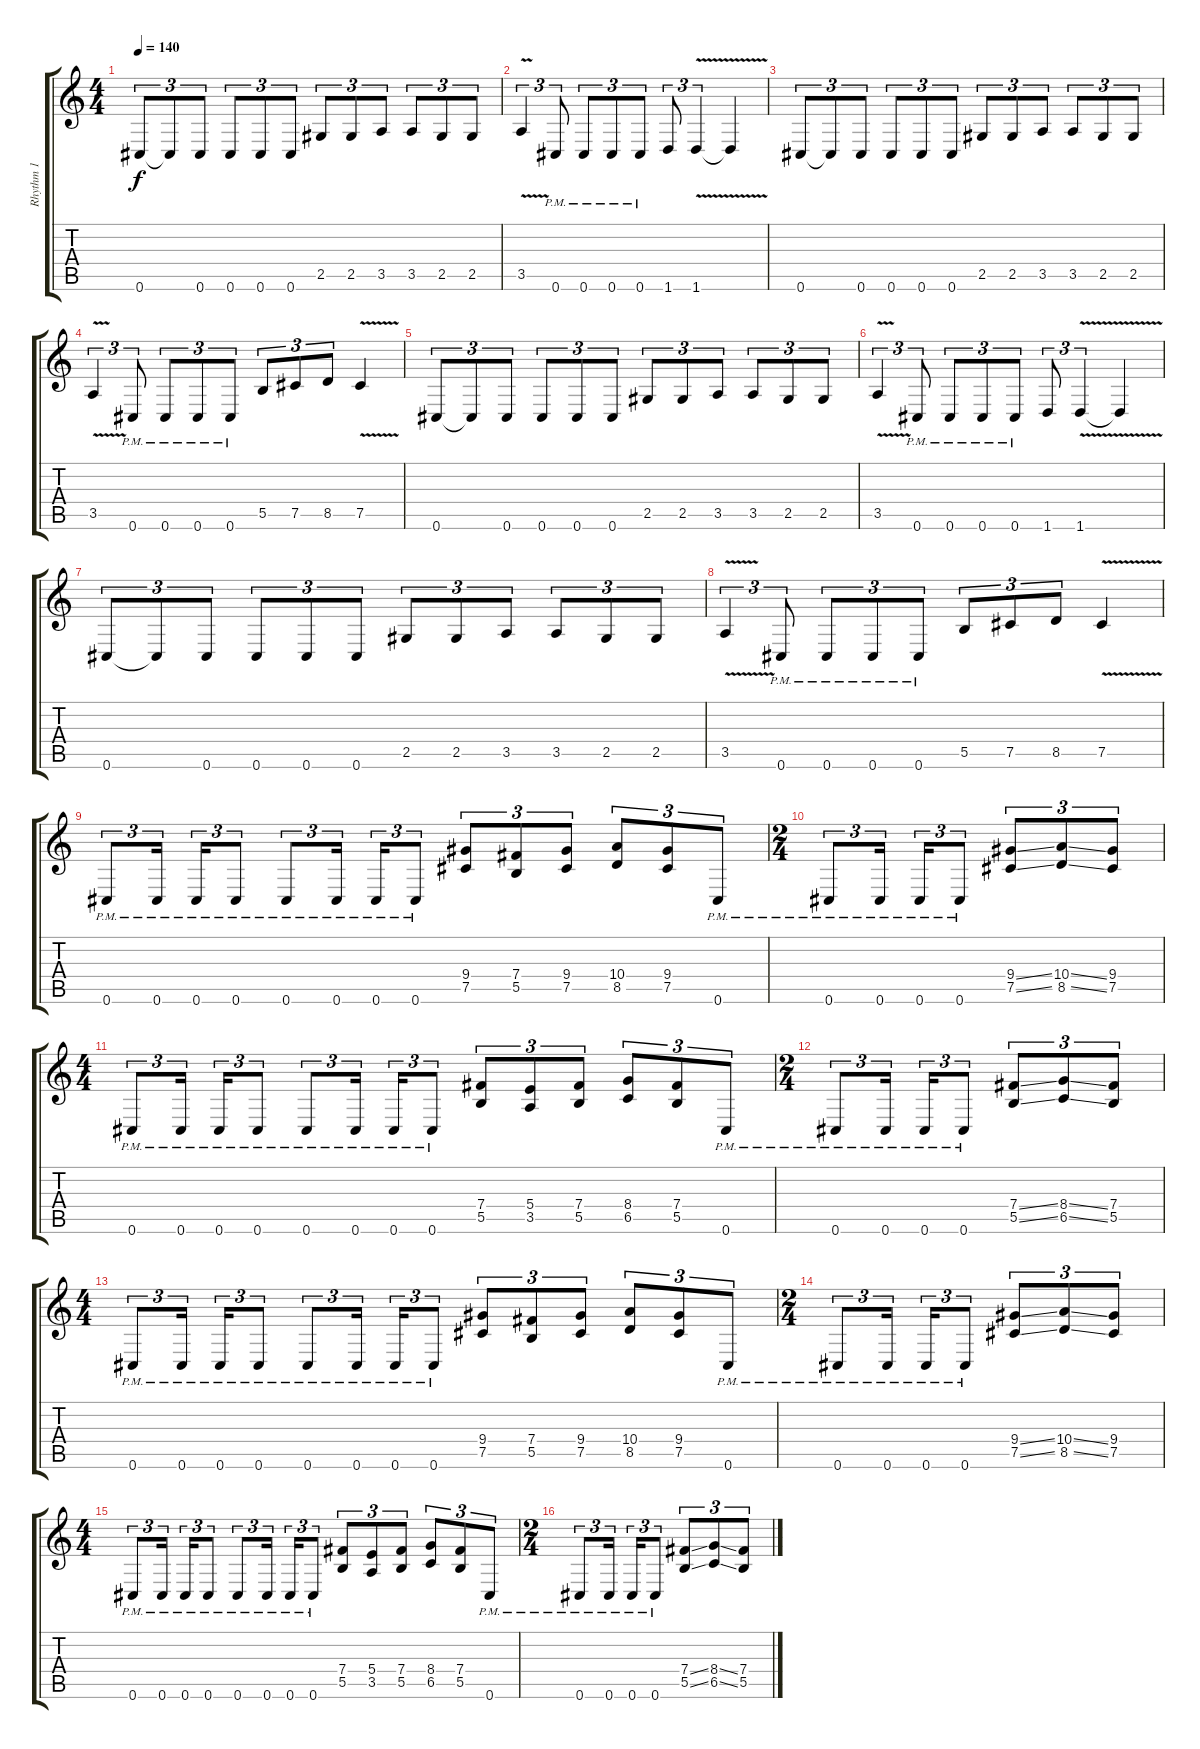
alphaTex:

\track ("Rhythm 1" "Rhythm 1") {instrument distortionguitar}
\staff {score tabs}
\tuning (Db4 Ab3 E3 B2 Gb2 Db2) {hide}
\ts (4 4)
\tempo 140
\clef g2
\ks c
0.6.8{tu (3 2) dy f} 0.6{t}.8{tu (3 2)} 0.6.8{tu (3 2)} 0.6.8{tu (3 2)} 0.6.8{tu (3 2)} 0.6.8{tu (3 2)} 2.5.8{tu (3 2)} 2.5.8{tu (3 2)} 3.5.8{tu (3 2)} 3.5.8{tu (3 2)} 2.5.8{tu (3 2)} 2.5.8{tu (3 2)} |
3.5{v}.4{tu (3 2)} 0.6{pm}.8{tu (3 2)} 0.6{pm}.8{tu (3 2)} 0.6{pm}.8{tu (3 2)} 0.6{pm}.8{tu (3 2)} 1.6.8{tu (3 2)} 1.6{v}.4{tu (3 2)} 1.6{t}.4 |
0.6.8{tu (3 2)} 0.6{t}.8{tu (3 2)} 0.6.8{tu (3 2)} 0.6.8{tu (3 2)} 0.6.8{tu (3 2)} 0.6.8{tu (3 2)} 2.5.8{tu (3 2)} 2.5.8{tu (3 2)} 3.5.8{tu (3 2)} 3.5.8{tu (3 2)} 2.5.8{tu (3 2)} 2.5.8{tu (3 2)} |
3.5{v}.4{tu (3 2)} 0.6{pm}.8{tu (3 2)} 0.6{pm}.8{tu (3 2)} 0.6{pm}.8{tu (3 2)} 0.6{pm}.8{tu (3 2)} 5.5.8{tu (3 2)} 7.5.8{tu (3 2)} 8.5.8{tu (3 2)} 7.5{v}.4 |
0.6.8{tu (3 2)} 0.6{t}.8{tu (3 2)} 0.6.8{tu (3 2)} 0.6.8{tu (3 2)} 0.6.8{tu (3 2)} 0.6.8{tu (3 2)} 2.5.8{tu (3 2)} 2.5.8{tu (3 2)} 3.5.8{tu (3 2)} 3.5.8{tu (3 2)} 2.5.8{tu (3 2)} 2.5.8{tu (3 2)} |
3.5{v}.4{tu (3 2)} 0.6{pm}.8{tu (3 2)} 0.6{pm}.8{tu (3 2)} 0.6{pm}.8{tu (3 2)} 0.6{pm}.8{tu (3 2)} 1.6.8{tu (3 2)} 1.6{v}.4{tu (3 2)} 1.6{t}.4 |
0.6.8{tu (3 2)} 0.6{t}.8{tu (3 2)} 0.6.8{tu (3 2)} 0.6.8{tu (3 2)} 0.6.8{tu (3 2)} 0.6.8{tu (3 2)} 2.5.8{tu (3 2)} 2.5.8{tu (3 2)} 3.5.8{tu (3 2)} 3.5.8{tu (3 2)} 2.5.8{tu (3 2)} 2.5.8{tu (3 2)} |
3.5{v}.4{tu (3 2)} 0.6{pm}.8{tu (3 2)} 0.6{pm}.8{tu (3 2)} 0.6{pm}.8{tu (3 2)} 0.6{pm}.8{tu (3 2)} 5.5.8{tu (3 2)} 7.5.8{tu (3 2)} 8.5.8{tu (3 2)} 7.5{v}.4 |
0.6{pm}.8{tu (3 2)} 0.6{pm}.16{tu (3 2)} 0.6{pm}.16{tu (3 2)} 0.6{pm}.8{tu (3 2)} 0.6{pm}.8{tu (3 2)} 0.6{pm}.16{tu (3 2)} 0.6{pm}.16{tu (3 2)} 0.6{pm}.8{tu (3 2)} (9.4 7.5).8{tu (3 2)} (7.4 5.5).8{tu (3 2)} (9.4 7.5).8{tu (3 2)} (10.4 8.5).8{tu (3 2)} (9.4 7.5).8{tu (3 2)} 0.6{pm}.8{tu (3 2)} |
\ts (2 4)
0.6{pm}.8{tu (3 2)} 0.6{pm}.16{tu (3 2)} 0.6{pm}.16{tu (3 2)} 0.6{pm}.8{tu (3 2)} (9.4{ss} 7.5{ss}).8{tu (3 2)} (10.4{ss} 8.5{ss}).8{tu (3 2)} (9.4 7.5).8{tu (3 2)} |
\ts (4 4)
0.6{pm}.8{tu (3 2)} 0.6{pm}.16{tu (3 2)} 0.6{pm}.16{tu (3 2)} 0.6{pm}.8{tu (3 2)} 0.6{pm}.8{tu (3 2)} 0.6{pm}.16{tu (3 2)} 0.6{pm}.16{tu (3 2)} 0.6{pm}.8{tu (3 2)} (7.4 5.5).8{tu (3 2)} (5.4 3.5).8{tu (3 2)} (7.4 5.5).8{tu (3 2)} (8.4 6.5).8{tu (3 2)} (7.4 5.5).8{tu (3 2)} 0.6{pm}.8{tu (3 2)} |
\ts (2 4)
0.6{pm}.8{tu (3 2)} 0.6{pm}.16{tu (3 2)} 0.6{pm}.16{tu (3 2)} 0.6{pm}.8{tu (3 2)} (7.4{ss} 5.5{ss}).8{tu (3 2)} (8.4{ss} 6.5{ss}).8{tu (3 2)} (7.4 5.5).8{tu (3 2)} |
\ts (4 4)
0.6{pm}.8{tu (3 2)} 0.6{pm}.16{tu (3 2)} 0.6{pm}.16{tu (3 2)} 0.6{pm}.8{tu (3 2)} 0.6{pm}.8{tu (3 2)} 0.6{pm}.16{tu (3 2)} 0.6{pm}.16{tu (3 2)} 0.6{pm}.8{tu (3 2)} (9.4 7.5).8{tu (3 2)} (7.4 5.5).8{tu (3 2)} (9.4 7.5).8{tu (3 2)} (10.4 8.5).8{tu (3 2)} (9.4 7.5).8{tu (3 2)} 0.6{pm}.8{tu (3 2)} |
\ts (2 4)
0.6{pm}.8{tu (3 2)} 0.6{pm}.16{tu (3 2)} 0.6{pm}.16{tu (3 2)} 0.6{pm}.8{tu (3 2)} (9.4{ss} 7.5{ss}).8{tu (3 2)} (10.4{ss} 8.5{ss}).8{tu (3 2)} (9.4 7.5).8{tu (3 2)} |
\ts (4 4)
0.6{pm}.8{tu (3 2)} 0.6{pm}.16{tu (3 2)} 0.6{pm}.16{tu (3 2)} 0.6{pm}.8{tu (3 2)} 0.6{pm}.8{tu (3 2)} 0.6{pm}.16{tu (3 2)} 0.6{pm}.16{tu (3 2)} 0.6{pm}.8{tu (3 2)} (7.4 5.5).8{tu (3 2)} (5.4 3.5).8{tu (3 2)} (7.4 5.5).8{tu (3 2)} (8.4 6.5).8{tu (3 2)} (7.4 5.5).8{tu (3 2)} 0.6{pm}.8{tu (3 2)} |
\ts (2 4)
0.6{pm}.8{tu (3 2)} 0.6{pm}.16{tu (3 2)} 0.6{pm}.16{tu (3 2)} 0.6{pm}.8{tu (3 2)} (7.4{ss} 5.5{ss}).8{tu (3 2)} (8.4{ss} 6.5{ss}).8{tu (3 2)} (7.4 5.5).8{tu (3 2)}
